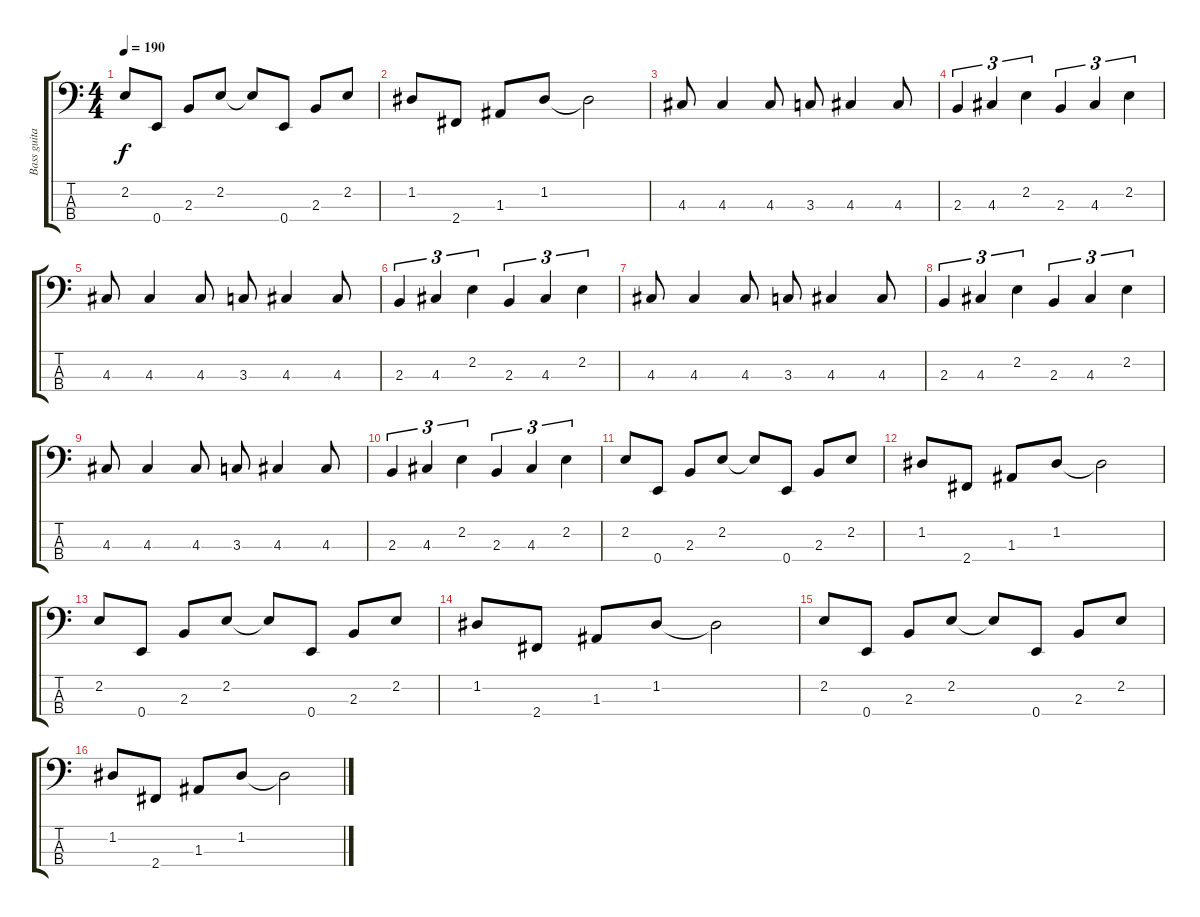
\track ("Bass guitar" "Bass guita") {instrument electricbasspick}
\staff {score tabs}
\tuning (G2 D2 A1 E1) {hide}
\ts (4 4)
\tempo 190
\clef f4
\ks c
2.2.8{dy f} 0.4.8 2.3.8 2.2.8 2.2{t}.8 0.4.8 2.3.8 2.2.8 |
1.2.8 2.4.8 1.3.8 1.2.8 1.2{t}.2 |
4.3.8 4.3.4 4.3.8 3.3.8 4.3.4 4.3.8 |
2.3.4{tu (3 2)} 4.3.4{tu (3 2)} 2.2.4{tu (3 2)} 2.3.4{tu (3 2)} 4.3.4{tu (3 2)} 2.2.4{tu (3 2)} |
4.3.8 4.3.4 4.3.8 3.3.8 4.3.4 4.3.8 |
2.3.4{tu (3 2)} 4.3.4{tu (3 2)} 2.2.4{tu (3 2)} 2.3.4{tu (3 2)} 4.3.4{tu (3 2)} 2.2.4{tu (3 2)} |
4.3.8 4.3.4 4.3.8 3.3.8 4.3.4 4.3.8 |
2.3.4{tu (3 2)} 4.3.4{tu (3 2)} 2.2.4{tu (3 2)} 2.3.4{tu (3 2)} 4.3.4{tu (3 2)} 2.2.4{tu (3 2)} |
4.3.8 4.3.4 4.3.8 3.3.8 4.3.4 4.3.8 |
2.3.4{tu (3 2)} 4.3.4{tu (3 2)} 2.2.4{tu (3 2)} 2.3.4{tu (3 2)} 4.3.4{tu (3 2)} 2.2.4{tu (3 2)} |
2.2.8 0.4.8 2.3.8 2.2.8 2.2{t}.8 0.4.8 2.3.8 2.2.8 |
1.2.8 2.4.8 1.3.8 1.2.8 1.2{t}.2 |
2.2.8 0.4.8 2.3.8 2.2.8 2.2{t}.8 0.4.8 2.3.8 2.2.8 |
1.2.8 2.4.8 1.3.8 1.2.8 1.2{t}.2 |
2.2.8 0.4.8 2.3.8 2.2.8 2.2{t}.8 0.4.8 2.3.8 2.2.8 |
1.2.8 2.4.8 1.3.8 1.2.8 1.2{t}.2
